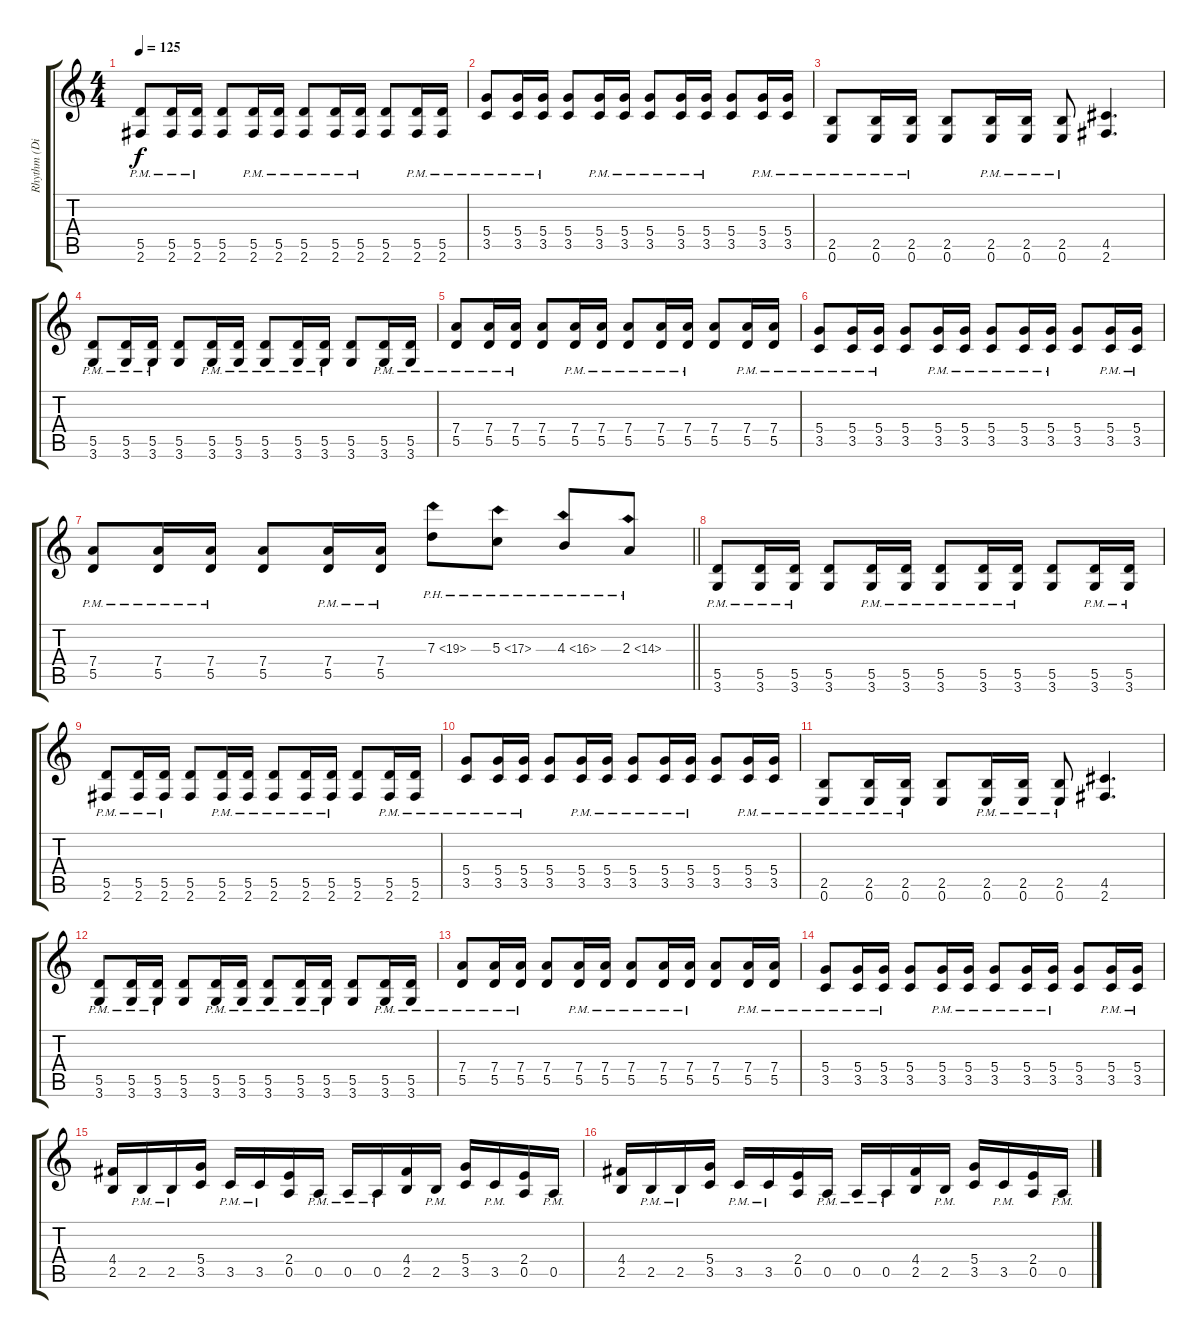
\track ("Rhythm (Dist Double)" "Rhythm (Di") {instrument distortionguitar}
\staff {score tabs}
\tuning (E4 B3 G3 D3 A2 E2) {hide}
\ts (4 4)
\tempo 125
\clef g2
\ks c
(5.5{pm} 2.6{pm}).8{dy f} (5.5{pm} 2.6{pm}).16 (5.5{pm} 2.6{pm}).16 (5.5 2.6).8 (5.5{pm} 2.6{pm}).16 (5.5{pm} 2.6{pm}).16 (5.5{pm} 2.6{pm}).8 (5.5{pm} 2.6{pm}).16 (5.5{pm} 2.6{pm}).16 (5.5 2.6).8 (5.5{pm} 2.6{pm}).16 (5.5{pm} 2.6{pm}).16 |
(5.4{pm} 3.5{pm}).8 (5.4{pm} 3.5{pm}).16 (5.4{pm} 3.5{pm}).16 (5.4 3.5).8 (5.4{pm} 3.5{pm}).16 (5.4{pm} 3.5{pm}).16 (5.4{pm} 3.5{pm}).8 (5.4{pm} 3.5{pm}).16 (5.4{pm} 3.5{pm}).16 (5.4 3.5).8 (5.4{pm} 3.5{pm}).16 (5.4{pm} 3.5{pm}).16 |
(2.5{pm} 0.6{pm}).8 (2.5{pm} 0.6{pm}).16 (2.5{pm} 0.6{pm}).16 (2.5 0.6).8 (2.5{pm} 0.6{pm}).16 (2.5{pm} 0.6{pm}).16 (2.5{pm} 0.6{pm}).8 (4.5 2.6).4{d} |
(5.5{pm} 3.6{pm}).8 (5.5{pm} 3.6{pm}).16 (5.5{pm} 3.6{pm}).16 (5.5 3.6).8 (5.5{pm} 3.6{pm}).16 (5.5{pm} 3.6{pm}).16 (5.5{pm} 3.6{pm}).8 (5.5{pm} 3.6{pm}).16 (5.5{pm} 3.6{pm}).16 (5.5 3.6).8 (5.5{pm} 3.6{pm}).16 (5.5{pm} 3.6{pm}).16 |
(7.4{pm} 5.5{pm}).8 (7.4{pm} 5.5{pm}).16 (7.4{pm} 5.5{pm}).16 (7.4 5.5).8 (7.4{pm} 5.5{pm}).16 (7.4{pm} 5.5{pm}).16 (7.4{pm} 5.5{pm}).8 (7.4{pm} 5.5{pm}).16 (7.4{pm} 5.5{pm}).16 (7.4 5.5).8 (7.4{pm} 5.5{pm}).16 (7.4{pm} 5.5{pm}).16 |
(5.4{pm} 3.5{pm}).8 (5.4{pm} 3.5{pm}).16 (5.4{pm} 3.5{pm}).16 (5.4 3.5).8 (5.4{pm} 3.5{pm}).16 (5.4{pm} 3.5{pm}).16 (5.4{pm} 3.5{pm}).8 (5.4{pm} 3.5{pm}).16 (5.4{pm} 3.5{pm}).16 (5.4 3.5).8 (5.4{pm} 3.5{pm}).16 (5.4{pm} 3.5{pm}).16 |
\barLineRight lightlight
(7.4{pm} 5.5{pm}).8 (7.4{pm} 5.5{pm}).16 (7.4{pm} 5.5{pm}).16 (7.4 5.5).8 (7.4{pm} 5.5{pm}).16 (7.4{pm} 5.5{pm}).16 7.3{ph 12}.8 5.3{ph 12}.8 4.3{ph 12}.8 2.3{ph 12}.8 |
(5.5{pm} 3.6{pm}).8 (5.5{pm} 3.6{pm}).16 (5.5{pm} 3.6{pm}).16 (5.5 3.6).8 (5.5{pm} 3.6{pm}).16 (5.5{pm} 3.6{pm}).16 (5.5{pm} 3.6{pm}).8 (5.5{pm} 3.6{pm}).16 (5.5{pm} 3.6{pm}).16 (5.5 3.6).8 (5.5{pm} 3.6{pm}).16 (5.5{pm} 3.6{pm}).16 |
(5.5{pm} 2.6{pm}).8 (5.5{pm} 2.6{pm}).16 (5.5{pm} 2.6{pm}).16 (5.5 2.6).8 (5.5{pm} 2.6{pm}).16 (5.5{pm} 2.6{pm}).16 (5.5{pm} 2.6{pm}).8 (5.5{pm} 2.6{pm}).16 (5.5{pm} 2.6{pm}).16 (5.5 2.6).8 (5.5{pm} 2.6{pm}).16 (5.5{pm} 2.6{pm}).16 |
(5.4{pm} 3.5{pm}).8 (5.4{pm} 3.5{pm}).16 (5.4{pm} 3.5{pm}).16 (5.4 3.5).8 (5.4{pm} 3.5{pm}).16 (5.4{pm} 3.5{pm}).16 (5.4{pm} 3.5{pm}).8 (5.4{pm} 3.5{pm}).16 (5.4{pm} 3.5{pm}).16 (5.4 3.5).8 (5.4{pm} 3.5{pm}).16 (5.4{pm} 3.5{pm}).16 |
(2.5{pm} 0.6{pm}).8 (2.5{pm} 0.6{pm}).16 (2.5{pm} 0.6{pm}).16 (2.5 0.6).8 (2.5{pm} 0.6{pm}).16 (2.5{pm} 0.6{pm}).16 (2.5{pm} 0.6{pm}).8 (4.5 2.6).4{d} |
(5.5{pm} 3.6{pm}).8 (5.5{pm} 3.6{pm}).16 (5.5{pm} 3.6{pm}).16 (5.5 3.6).8 (5.5{pm} 3.6{pm}).16 (5.5{pm} 3.6{pm}).16 (5.5{pm} 3.6{pm}).8 (5.5{pm} 3.6{pm}).16 (5.5{pm} 3.6{pm}).16 (5.5 3.6).8 (5.5{pm} 3.6{pm}).16 (5.5{pm} 3.6{pm}).16 |
(7.4{pm} 5.5{pm}).8 (7.4{pm} 5.5{pm}).16 (7.4{pm} 5.5{pm}).16 (7.4 5.5).8 (7.4{pm} 5.5{pm}).16 (7.4{pm} 5.5{pm}).16 (7.4{pm} 5.5{pm}).8 (7.4{pm} 5.5{pm}).16 (7.4{pm} 5.5{pm}).16 (7.4 5.5).8 (7.4{pm} 5.5{pm}).16 (7.4{pm} 5.5{pm}).16 |
(5.4{pm} 3.5{pm}).8 (5.4{pm} 3.5{pm}).16 (5.4{pm} 3.5{pm}).16 (5.4 3.5).8 (5.4{pm} 3.5{pm}).16 (5.4{pm} 3.5{pm}).16 (5.4{pm} 3.5{pm}).8 (5.4{pm} 3.5{pm}).16 (5.4{pm} 3.5{pm}).16 (5.4 3.5).8 (5.4{pm} 3.5{pm}).16 (5.4{pm} 3.5{pm}).16 |
(4.4 2.5).16 2.5{pm}.16 2.5{pm}.16 (5.4 3.5).16 3.5{pm}.16 3.5{pm}.16 (2.4 0.5).16 0.5{pm}.16 0.5{pm}.16 0.5{pm}.16 (4.4 2.5).16 2.5{pm}.16 (5.4 3.5).16 3.5{pm}.16 (2.4 0.5).16 0.5{pm}.16 |
(4.4 2.5).16 2.5{pm}.16 2.5{pm}.16 (5.4 3.5).16 3.5{pm}.16 3.5{pm}.16 (2.4 0.5).16 0.5{pm}.16 0.5{pm}.16 0.5{pm}.16 (4.4 2.5).16 2.5{pm}.16 (5.4 3.5).16 3.5{pm}.16 (2.4 0.5).16 0.5{pm}.16
